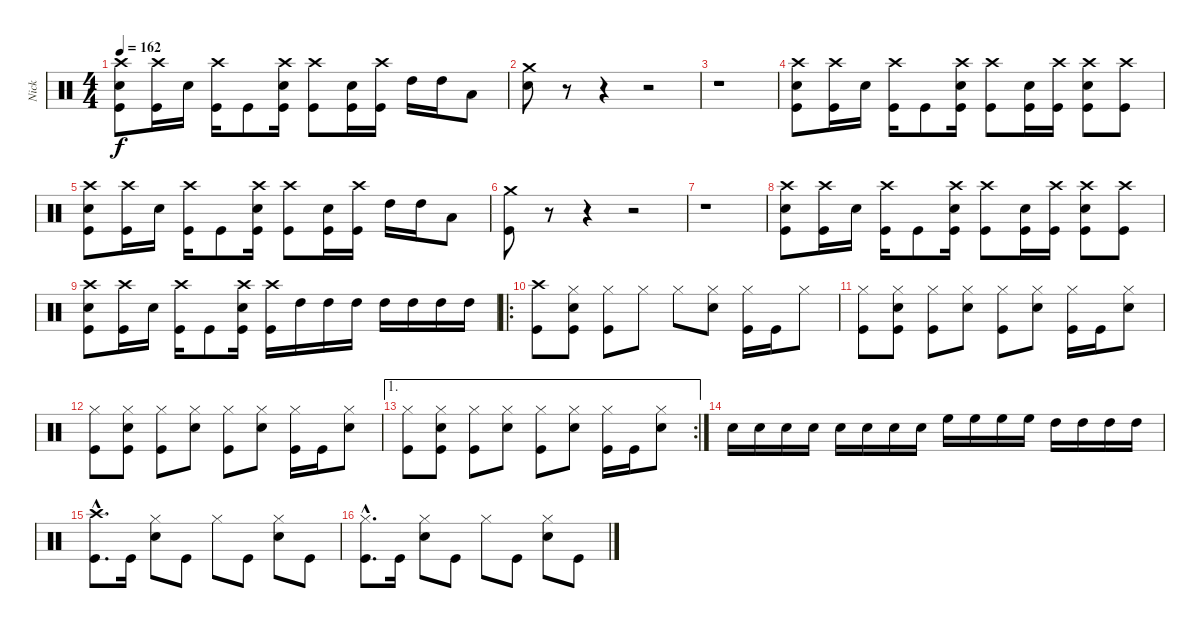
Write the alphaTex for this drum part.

\track ("Nick" "Nick") {instrument percussion}
\staff {score}
\articulation defaults
\ts (4 4)
\tempo 162
\clef neutral
\ks c
("Kick (hit)" "Crash high (hit)" "Snare (hit) 2").8{dy f} ("Kick (hit)" "Crash high (hit)").16 "Snare (hit) 2".16 ("Kick (hit)" "Crash high (hit)").16 "Kick (hit)".8 ("Kick (hit)" "Crash high (hit)" "Snare (hit) 2").16 ("Kick (hit)" "Crash high (hit)").8 ("Kick (hit)" "Snare (hit) 2").16 ("Kick (hit)" "Crash high (hit)").16 "High Tom (hit)".16 "High Tom (hit)".16 "Low Tom (hit)".8 |
("Crash medium (hit)" "Snare (hit) 2").8 r.8 r.4 r.2 |
r.1 |
("Kick (hit)" "Crash high (hit)" "Snare (hit) 2").8 ("Kick (hit)" "Crash high (hit)").16 "Snare (hit) 2".16 ("Kick (hit)" "Crash high (hit)").16 "Kick (hit)".8 ("Kick (hit)" "Crash high (hit)" "Snare (hit) 2").16 ("Kick (hit)" "Crash high (hit)").8 ("Kick (hit)" "Snare (hit) 2").16 ("Kick (hit)" "Crash high (hit)").16 ("Kick (hit)" "Crash high (hit)" "Snare (hit) 2").8 ("Kick (hit)" "Crash high (hit)").8 |
("Kick (hit)" "Crash high (hit)" "Snare (hit) 2").8 ("Kick (hit)" "Crash high (hit)").16 "Snare (hit) 2".16 ("Kick (hit)" "Crash high (hit)").16 "Kick (hit)".8 ("Kick (hit)" "Crash high (hit)" "Snare (hit) 2").16 ("Kick (hit)" "Crash high (hit)").8 ("Kick (hit)" "Snare (hit) 2").16 ("Kick (hit)" "Crash high (hit)").16 "High Tom (hit)".16 "High Tom (hit)".16 "Low Tom (hit)".8 |
("Kick (hit)" "Crash medium (hit)").8 r.8 r.4 r.2 |
r.1 |
("Kick (hit)" "Crash high (hit)" "Snare (hit) 2").8 ("Kick (hit)" "Crash high (hit)").16 "Snare (hit) 2".16 ("Kick (hit)" "Crash high (hit)").16 "Kick (hit)".8 ("Kick (hit)" "Crash high (hit)" "Snare (hit) 2").16 ("Kick (hit)" "Crash high (hit)").8 ("Kick (hit)" "Snare (hit) 2").16 ("Kick (hit)" "Crash high (hit)").16 ("Kick (hit)" "Crash high (hit)" "Snare (hit) 2").8 ("Kick (hit)" "Crash high (hit)").8 |
("Kick (hit)" "Crash high (hit)" "Snare (hit) 2").8 ("Kick (hit)" "Crash high (hit)").16 "Snare (hit) 2".16 ("Kick (hit)" "Crash high (hit)").16 "Kick (hit)".8 ("Kick (hit)" "Crash high (hit)" "Snare (hit) 2").16 ("Kick (hit)" "Crash high (hit)").16 "High Tom (hit)".16 "High Tom (hit)".16 "High Tom (hit)".16 "High Tom (hit)".16 "High Tom (hit)".16 "High Tom (hit)".16 "High Tom (hit)".16 |
\ro
("Kick (hit)" "Crash high (hit)").8 ("Kick (hit)" "Hi-Hat (closed)" "Snare (hit) 2").8 ("Kick (hit)" "Hi-Hat (closed)").8 "Hi-Hat (closed)".8 "Hi-Hat (closed)".8 ("Hi-Hat (closed)" "Snare (hit) 2").8 ("Kick (hit)" "Hi-Hat (closed)").16 "Kick (hit)".16 "Hi-Hat (closed)".8 |
("Kick (hit)" "Hi-Hat (closed)").8 ("Kick (hit)" "Hi-Hat (closed)" "Snare (hit) 2").8 ("Kick (hit)" "Hi-Hat (closed)").8 ("Hi-Hat (closed)" "Snare (hit) 2").8 ("Kick (hit)" "Hi-Hat (closed)").8 ("Hi-Hat (closed)" "Snare (hit) 2").8 ("Kick (hit)" "Hi-Hat (closed)").16 "Kick (hit)".16 ("Hi-Hat (closed)" "Snare (hit) 2").8 |
("Kick (hit)" "Hi-Hat (closed)").8 ("Kick (hit)" "Hi-Hat (closed)" "Snare (hit) 2").8 ("Kick (hit)" "Hi-Hat (closed)").8 ("Hi-Hat (closed)" "Snare (hit) 2").8 ("Kick (hit)" "Hi-Hat (closed)").8 ("Hi-Hat (closed)" "Snare (hit) 2").8 ("Kick (hit)" "Hi-Hat (closed)").16 "Kick (hit)".16 ("Hi-Hat (closed)" "Snare (hit) 2").8 |
\ae 1
\rc 2
("Kick (hit)" "Hi-Hat (closed)").8 ("Kick (hit)" "Hi-Hat (closed)" "Snare (hit) 2").8 ("Kick (hit)" "Hi-Hat (closed)").8 ("Hi-Hat (closed)" "Snare (hit) 2").8 ("Kick (hit)" "Hi-Hat (closed)").8 ("Hi-Hat (closed)" "Snare (hit) 2").8 ("Kick (hit)" "Hi-Hat (closed)").16 "Kick (hit)".16 ("Hi-Hat (closed)" "Snare (hit) 2").8 |
"Snare (hit) 2".16 "Snare (hit) 2".16 "Snare (hit) 2".16 "Snare (hit) 2".16 "Snare (hit) 2".16 "Snare (hit) 2".16 "Snare (hit) 2".16 "Snare (hit) 2".16 "High Floor Tom (hit)".16 "High Floor Tom (hit)".16 "High Floor Tom (hit)".16 "High Floor Tom (hit)".16 "High Tom (hit)".16 "High Tom (hit)".16 "High Tom (hit)".16 "High Tom (hit)".16 |
("Kick (hit)"{hac} "Crash high (hit)"{hac}).8{d} "Kick (hit)".16 ("Hi-Hat (closed)" "Snare (hit) 2").8 "Kick (hit)".8 "Hi-Hat (closed)".8 "Kick (hit)".8 ("Hi-Hat (closed)" "Snare (hit) 2").8 "Kick (hit)".8 |
("Kick (hit)"{hac} "Hi-Hat (closed)"{hac}).8{d} "Kick (hit)".16 ("Hi-Hat (closed)" "Snare (hit) 2").8 "Kick (hit)".8 "Hi-Hat (closed)".8 "Kick (hit)".8 ("Hi-Hat (closed)" "Snare (hit) 2").8 "Kick (hit)".8
